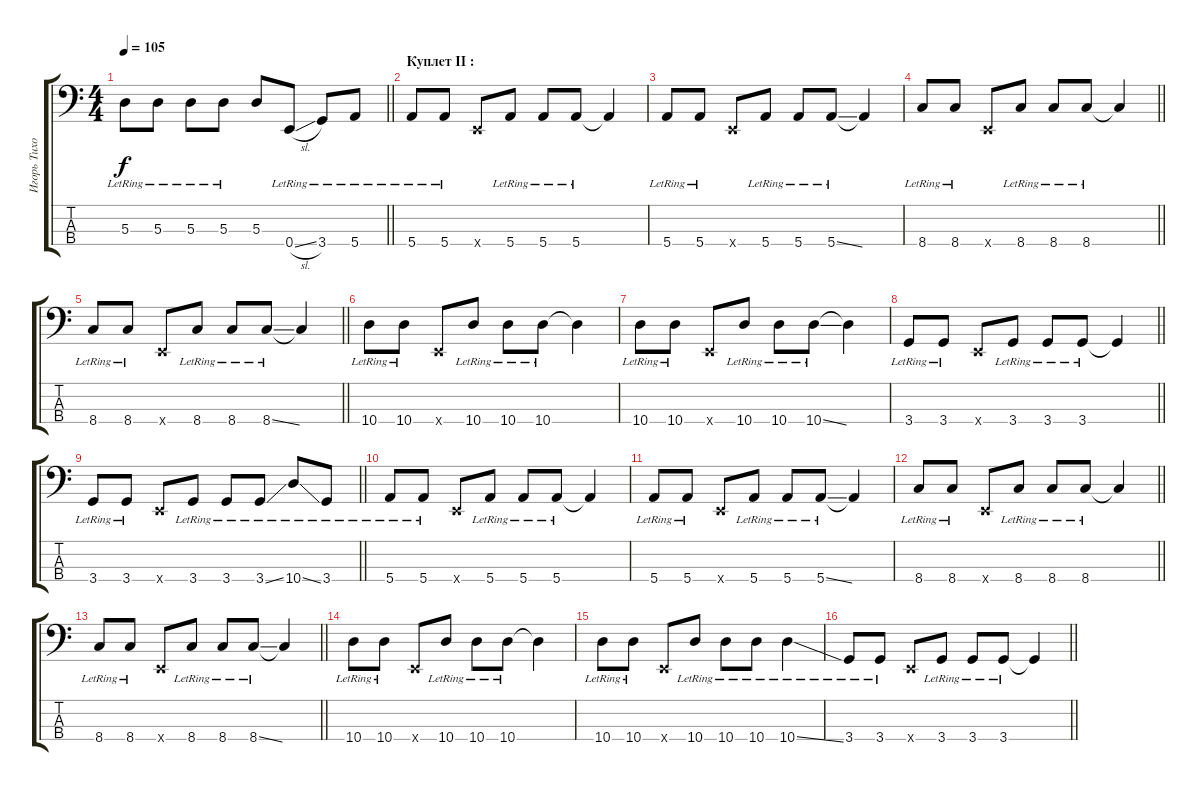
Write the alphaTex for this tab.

\track ("Игорь Тихомиров" "Игорь Тихо") {instrument electricbassfinger}
\staff {score tabs}
\tuning (G2 D2 A1 E1) {hide}
\ts (4 4)
\tempo 105
\clef f4
\barLineRight lightlight
\ks c
5.3{lr}.8{dy f} 5.3{lr}.8 5.3{lr}.8 5.3{lr}.8 5.3.8 0.4{sl lr}.8 3.4{lr}.8 5.4{lr}.8 |
\section ("" "Куплет II :")
5.4{lr}.8 5.4{lr}.8 0.4{x}.8 5.4{lr}.8 5.4{lr}.8 5.4{lr}.8 5.4{t}.4 |
5.4{lr}.8 5.4{lr}.8 0.4{x}.8 5.4{lr}.8 5.4{lr}.8 5.4{ss lr}.8 5.4{t}.4 |
\barLineRight lightlight
8.4{lr}.8 8.4{lr}.8 0.4{x}.8 8.4{lr}.8 8.4{lr}.8 8.4{lr}.8 8.4{t}.4 |
\barLineRight lightlight
8.4{lr}.8 8.4{lr}.8 0.4{x}.8 8.4{lr}.8 8.4{lr}.8 8.4{ss lr}.8 8.4{t}.4 |
10.4{lr}.8 10.4{lr}.8 0.4{x}.8 10.4{lr}.8 10.4{lr}.8 10.4{lr}.8 10.4{t}.4 |
10.4{lr}.8 10.4{lr}.8 0.4{x}.8 10.4{lr}.8 10.4{lr}.8 10.4{ss lr}.8 10.4{t}.4 |
\barLineRight lightlight
3.4{lr}.8 3.4{lr}.8 0.4{x}.8 3.4{lr}.8 3.4{lr}.8 3.4{lr}.8 3.4{t}.4 |
\barLineRight lightlight
3.4{lr}.8 3.4{lr}.8 0.4{x}.8 3.4{lr}.8 3.4{lr}.8 3.4{ss lr}.8 10.4{ss lr}.8 3.4{lr}.8 |
5.4{lr}.8 5.4{lr}.8 0.4{x}.8 5.4{lr}.8 5.4{lr}.8 5.4{lr}.8 5.4{t}.4 |
5.4{lr}.8 5.4{lr}.8 0.4{x}.8 5.4{lr}.8 5.4{lr}.8 5.4{ss lr}.8 5.4{t}.4 |
\barLineRight lightlight
8.4{lr}.8 8.4{lr}.8 0.4{x}.8 8.4{lr}.8 8.4{lr}.8 8.4{lr}.8 8.4{t}.4 |
\barLineRight lightlight
8.4{lr}.8 8.4{lr}.8 0.4{x}.8 8.4{lr}.8 8.4{lr}.8 8.4{ss lr}.8 8.4{t}.4 |
10.4{lr}.8 10.4{lr}.8 0.4{x}.8 10.4{lr}.8 10.4{lr}.8 10.4{lr}.8 10.4{t}.4 |
10.4{lr}.8 10.4{lr}.8 0.4{x}.8 10.4{lr}.8 10.4{lr}.8 10.4{lr}.8 10.4{ss lr}.4 |
\barLineRight lightlight
3.4{lr}.8 3.4{lr}.8 0.4{x}.8 3.4{lr}.8 3.4{lr}.8 3.4{lr}.8 3.4{t}.4
